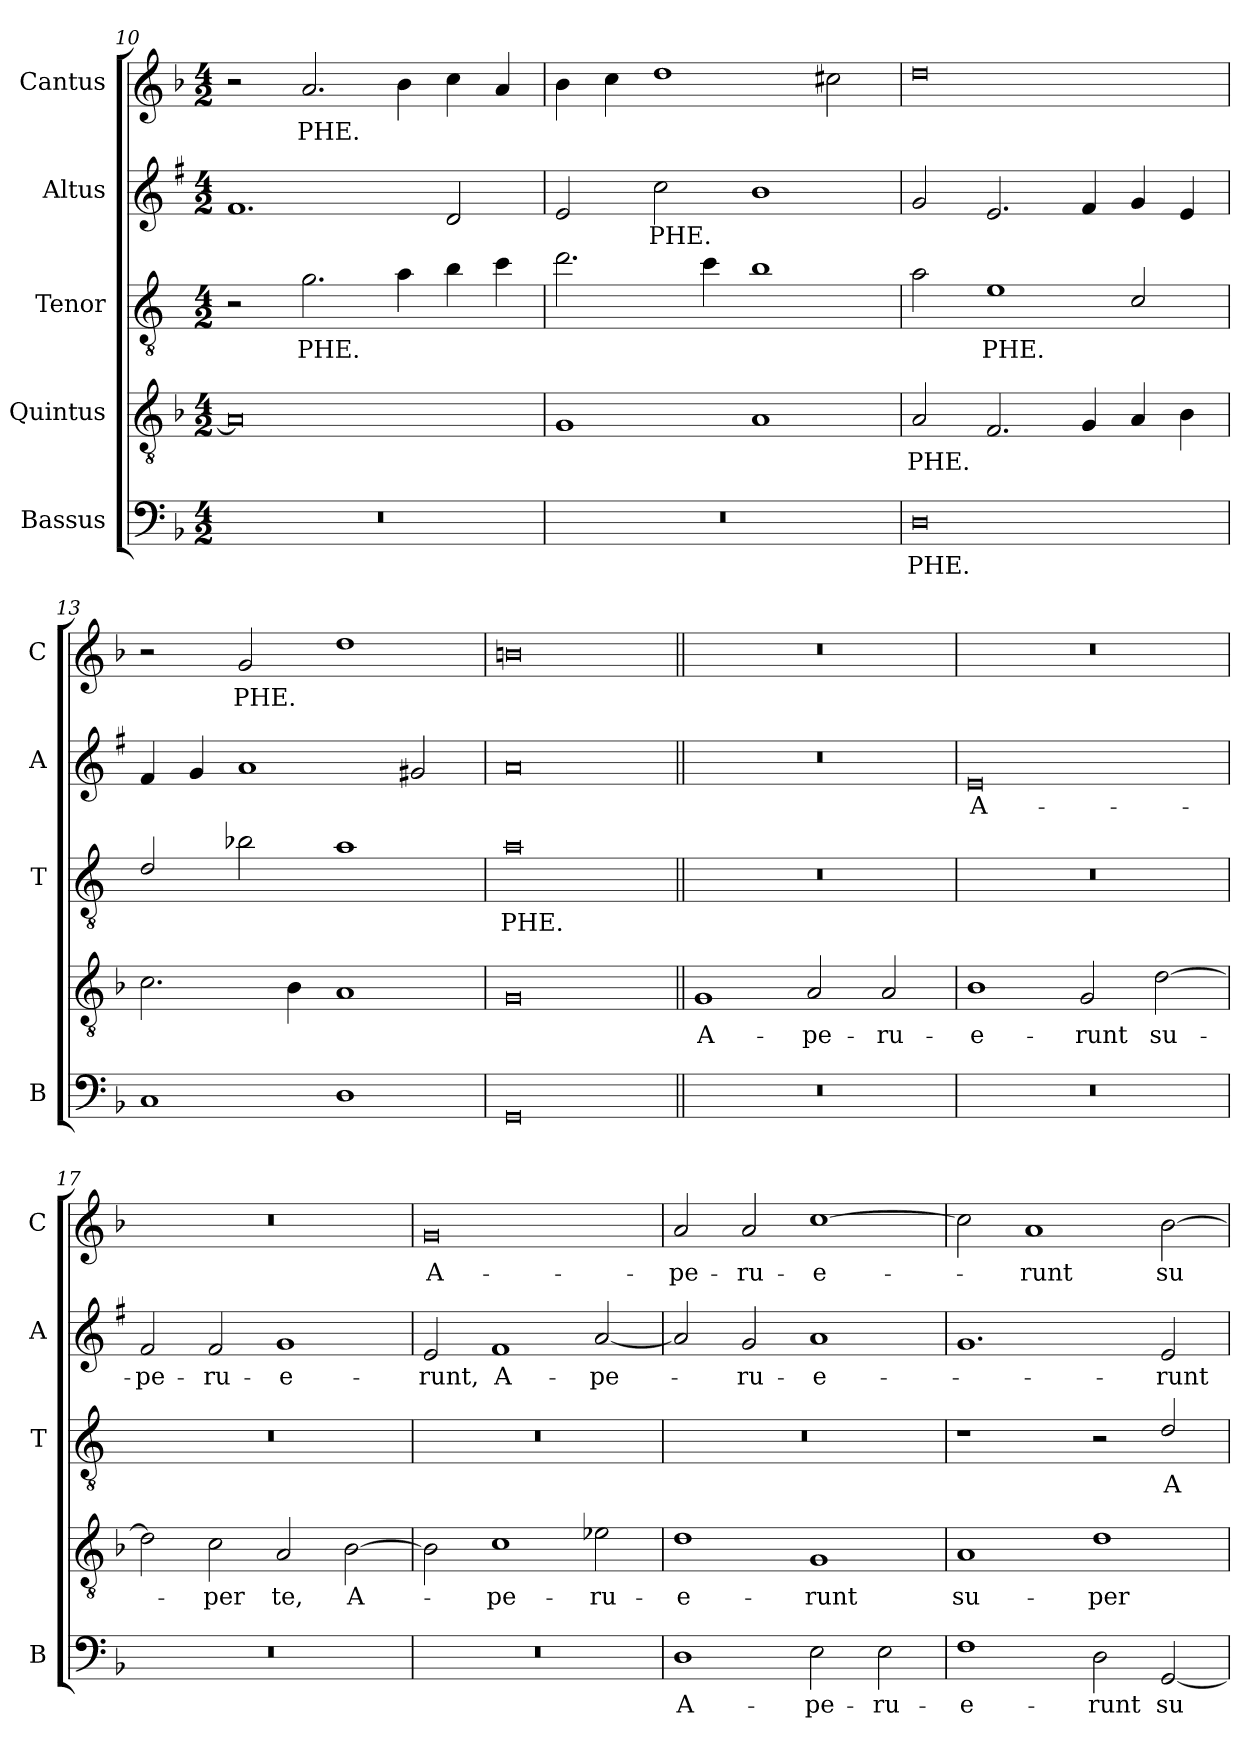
**kern	**text	**kern	**text	**kern	**text	**kern	**text	**kern	**text
*part5	*part5	*part4	*part4	*part3	*part3	*part2	*part2	*part1	*part1
*staff5	*staff5	*staff4	*staff4	*staff3	*staff3	*staff2	*staff2	*staff1	*staff1
*I"Bassus	*	*I"Quintus	*	*I"Tenor	*	*I"Altus	*	*I"Cantus	*
*I'B	*	*	*	*I'T	*	*I'A	*	*I'C	*
*clefF4	*	*clefGv2	*	*clefGv2	*	*clefG2	*	*clefG2	*
*	*	*	*	*ITrd4c7	*	*ITrd1c2	*	*	*
*k[b-]	*	*k[b-]	*	*k[b-]	*	*k[b-]	*	*k[b-]	*
*F:	*	*F:	*	*F:	*	*F:	*	*F:	*
*M4/2	*	*M4/2	*	*M4/2	*	*M4/2	*	*M4/2	*
=10	=10	=10	=10	=10	=10	=10	=10	=10	=10
0r	.	0A]	.	2r	.	1.e	.	2r	.
!	!	!	!	!	!LO:LY:b	!	!	!	!LO:LY:b
.	.	.	.	2.c\	PHE.	.	.	2.a/	PHE.
.	.	.	.	4d\	.	.	.	4b-\	.
.	.	.	.	4e\	.	2c/	.	4cc\	.
.	.	.	.	4f\	.	.	.	4a/	.
=11	=11	=11	=11	=11	=11	=11	=11	=11	=11
0r	.	1G	.	2.g\	.	2d/	.	4b-\	.
.	.	.	.	.	.	.	.	4cc\	.
!	!	!	!	!	!	!	!LO:LY:b	!	!
.	.	.	.	.	.	2b-\	PHE.	1dd	.
.	.	.	.	4f\	.	.	.	.	.
.	.	1A	.	1e	.	1a	.	.	.
.	.	.	.	.	.	.	.	2cc#X\	.
=12	=12	=12	=12	=12	=12	=12	=12	=12	=12
!	!LO:LY:b	!	!LO:LY:b	!	!	!	!	!	!
0D	PHE.	2A/	PHE.	2d\	.	2f/	.	0dd	.
!	!	!	!	!	!LO:LY:b	!	!	!	!
.	.	2.F/	.	1A	PHE.	2.d/	.	.	.
.	.	4G/	.	.	.	4e/	.	.	.
.	.	4A/	.	2F/	.	4f/	.	.	.
.	.	4B-\	.	.	.	4d/	.	.	.
=13	=13	=13	=13	=13	=13	=13	=13	=13	=13
1C	.	2.c\	.	2G/	.	4e/	.	2r	.
.	.	.	.	.	.	4f/	.	.	.
!	!	!	!	!	!	!	!	!	!LO:LY:b
.	.	.	.	2e-X\	.	1g	.	2g/	PHE.
.	.	4B-\	.	.	.	.	.	.	.
1D	.	1A	.	1d	.	.	.	1dd	.
.	.	.	.	.	.	2f#X/	.	.	.
!!LO:PB:g=z
=14	=14	=14	=14	=14	=14	=14	=14	=14	=14
!	!	!	!	!	!LO:LY:b	!	!	!	!
0GG	.	0G	.	0d	PHE.	0g	.	0bn	.
=15||	=15||	=15||	=15||	=15||	=15||	=15||	=15||	=15||	=15||
!	!	!	!LO:LY:b	!	!	!	!	!	!
0r	.	1G	A-	0r	.	0r	.	0r	.
!	!	!	!LO:LY:b	!	!	!	!	!	!
.	.	2A/	-pe-	.	.	.	.	.	.
!	!	!	!LO:LY:b	!	!	!	!	!	!
.	.	2A/	-ru-	.	.	.	.	.	.
=16	=16	=16	=16	=16	=16	=16	=16	=16	=16
!	!	!	!LO:LY:b	!	!	!	!LO:LY:b	!	!
0r	.	1B-	-e-	0r	.	0d	A-	0r	.
!	!	!	!LO:LY:b	!	!	!	!	!	!
.	.	2G/	-runt	.	.	.	.	.	.
!	!	!	!LO:LY:b	!	!	!	!	!	!
.	.	[2d\	su-	.	.	.	.	.	.
=17	=17	=17	=17	=17	=17	=17	=17	=17	=17
!	!	!	!	!	!	!	!LO:LY:b	!	!
0r	.	2d\]	.	0r	.	2e/	-pe-	0r	.
!	!	!	!LO:LY:b	!	!	!	!LO:LY:b	!	!
.	.	2c\	-per	.	.	2e/	-ru-	.	.
!	!	!	!LO:LY:b	!	!	!	!LO:LY:b	!	!
.	.	2A/	te,	.	.	1f	-e-	.	.
!	!	!	!LO:LY:b	!	!	!	!	!	!
.	.	[2B-\	A-	.	.	.	.	.	.
=18	=18	=18	=18	=18	=18	=18	=18	=18	=18
!	!	!	!	!	!	!	!LO:LY:b	!	!LO:LY:b
0r	.	2B-\]	.	0r	.	2d/	-runt,	0g	A-
!	!	!	!LO:LY:b	!	!	!	!LO:LY:b	!	!
.	.	1c	-pe-	.	.	1e	A-	.	.
!	!	!	!LO:LY:b	!	!	!	!LO:LY:b	!	!
.	.	2e-X\	-ru-	.	.	[2g/	-pe-	.	.
=19	=19	=19	=19	=19	=19	=19	=19	=19	=19
!	!LO:LY:b	!	!LO:LY:b	!	!	!	!	!	!LO:LY:b
1D	A-	1d	-e-	0r	.	2g/]	.	2a/	-pe-
!	!	!	!	!	!	!	!LO:LY:b	!	!LO:LY:b
.	.	.	.	.	.	2f/	-ru-	2a/	-ru-
!	!LO:LY:b	!	!LO:LY:b	!	!	!	!LO:LY:b	!	!LO:LY:b
2E\	-pe-	1G	-runt	.	.	1g	-e-	[1cc	-e-
!	!LO:LY:b	!	!	!	!	!	!	!	!
2E\	-ru-	.	.	.	.	.	.	.	.
=20	=20	=20	=20	=20	=20	=20	=20	=20	=20
!	!LO:LY:b	!	!LO:LY:b	!	!	!	!	!	!
1F	-e-	1A	su-	1r	.	1.f	.	2cc\]	.
!	!	!	!	!	!	!	!	!	!LO:LY:b
.	.	.	.	.	.	.	.	1a	-runt
!	!LO:LY:b	!	!LO:LY:b	!	!	!	!	!	!
2D\	-runt	1d	-per	2r	.	.	.	.	.
!	!LO:LY:b	!	!	!	!LO:LY:b	!	!LO:LY:b	!	!LO:LY:b
[2GG/	su-	.	.	2G/	A-	2d/	-runt	[2b-\	su-
=	=	=	=	=	=	=	=	=	=
*-	*-	*-	*-	*-	*-	*-	*-	*-	*-
